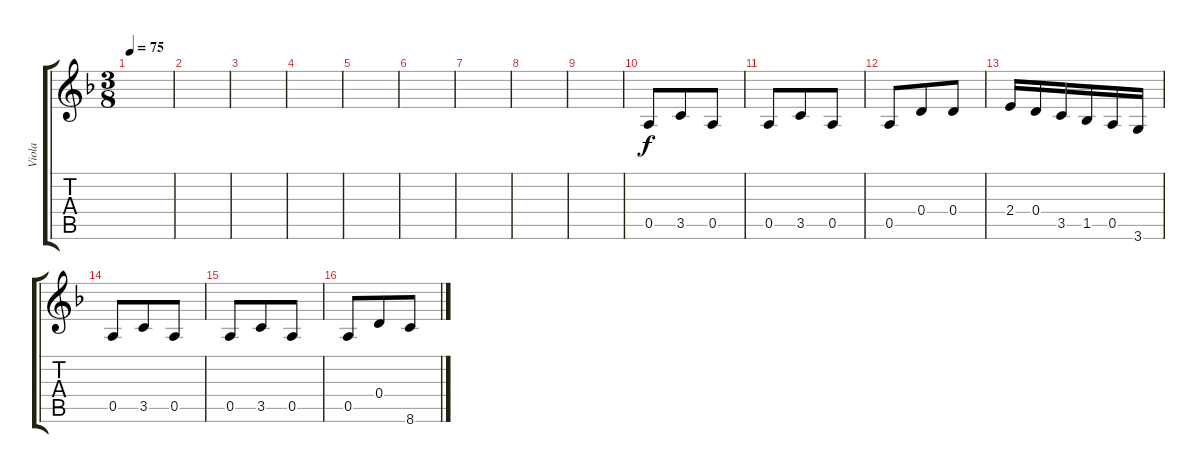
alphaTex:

\track ("Viola" "Viola") {instrument acousticguitarsteel}
\staff {score tabs}
\tuning (E4 B3 G3 D3 A2 E2) {hide}
\ts (3 8)
\tempo 75
\clef g2
\ks f
|
|
|
|
|
|
|
|
|
0.5.8 3.5.8 0.5.8 |
0.5.8 3.5.8 0.5.8 |
0.5.8 0.4.8 0.4.8 |
2.4.16 0.4.16 3.5.16 1.5.16 0.5.16 3.6.16 |
0.5.8 3.5.8 0.5.8 |
0.5.8 3.5.8 0.5.8 |
0.5.8 0.4.8 8.6.8
